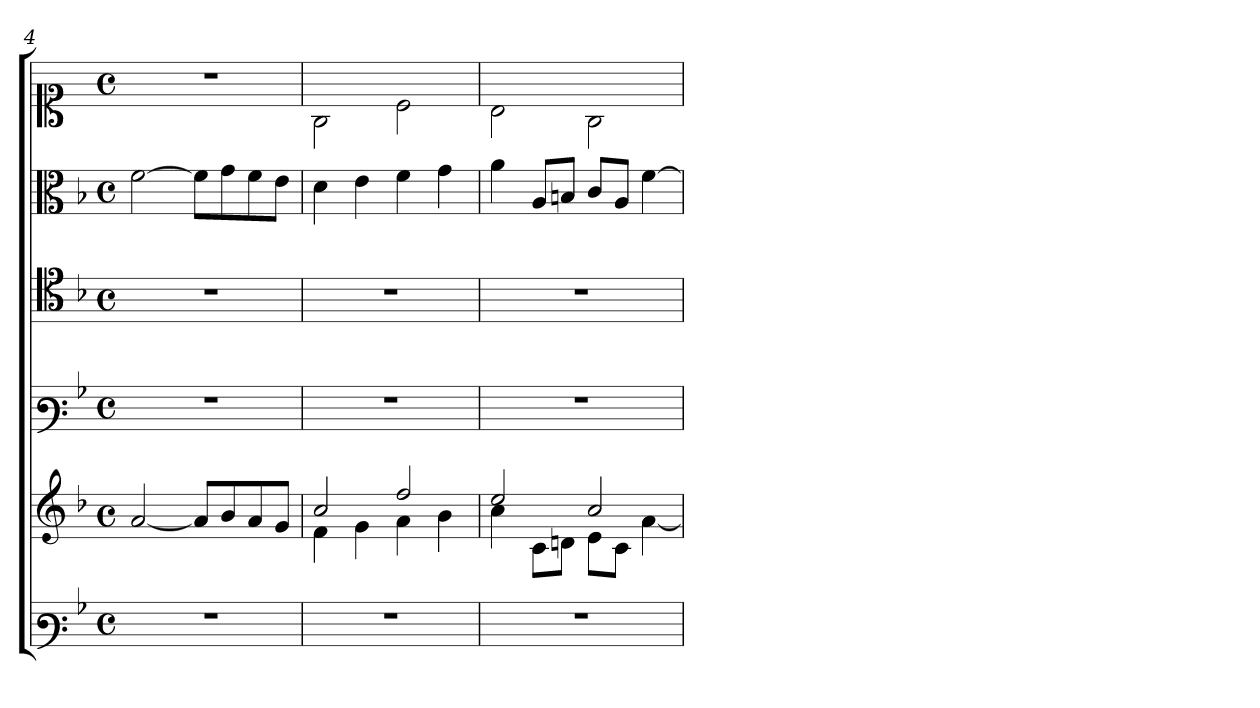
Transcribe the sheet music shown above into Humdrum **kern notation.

**kern	**kern	**kern	**kern	**kern	**kern
*part5	*part5	*part4	*part3	*part2	*part1
*staff6	*staff5	*staff4	*staff3	*staff2	*staff1
*clefF3	*clefG3	*clefF3	*clefC4	*clefC3	*clefC1
*k[b-]	*k[b-]	*k[b-]	*k[b-]	*k[b-]	*
*M4/4	*M4/4	*M4/4	*M4/4	*M4/4	*M4/4
*met(c)	*met(c)	*met(c)	*met(c)	*met(c)	*met(c)
=4	=4	=4	=4	=4	=4
1r	[<2f/	1r	1r	[>2f\	1r
.	8f/L]	.	.	8f\L]	.
.	8g/	.	.	8g\	.
.	8f/	.	.	8f\	.
.	8e/J	.	.	8e\J	.
=5	=5	=5	=5	=5	=5
*	*^	*	*	*	*
1r	2a/	4d\	1r	1r	4d\	2G\
.	.	4e\	.	.	4e\	.
.	2dd/	4f\	.	.	4f\	2c\
.	.	4g\	.	.	4g\	.
=6	=6	=6	=6	=6	=6	=6
1r	2cc/	4a\	1r	1r	4a\	2B\
.	.	8A\L	.	.	8A/L	.
.	.	8Bn\J	.	.	8Bn/J	.
.	2a/	8c\L	.	.	8c/L	2G\
.	.	8A\J	.	.	8A/J	.
.	.	[<4f\	.	.	[>4f\	.
*	*v	*v	*	*	*	*
=	=	=	=	=	=
*-	*-	*-	*-	*-	*-
